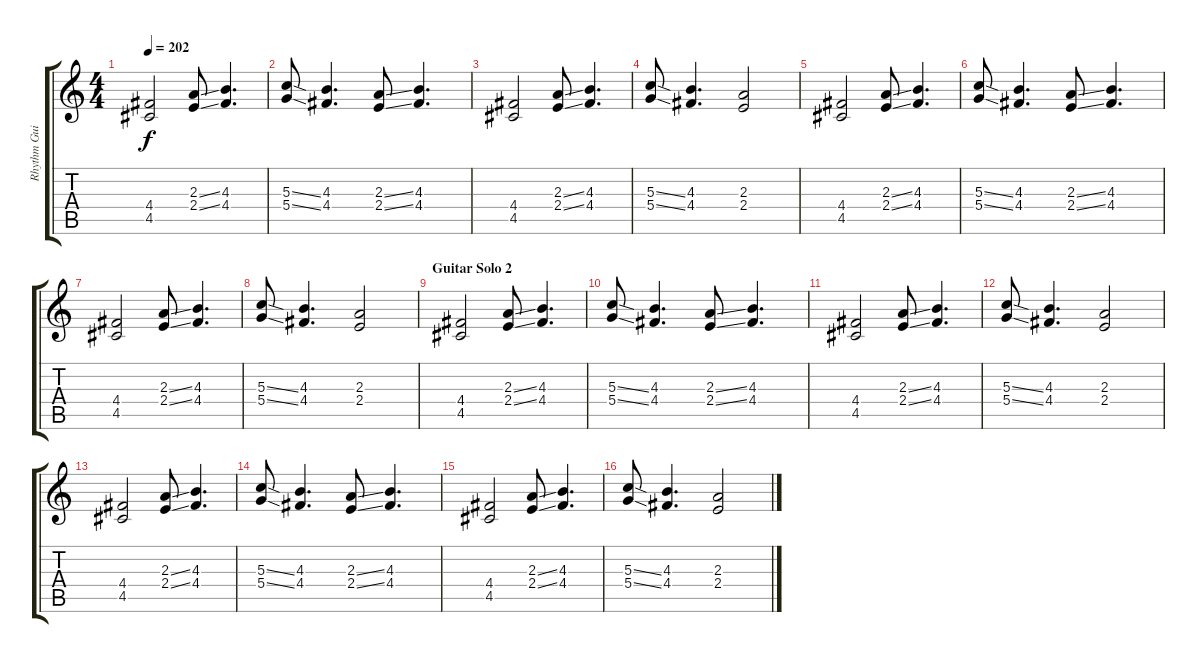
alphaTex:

\track ("Rhythm Guitar" "Rhythm Gui") {instrument distortionguitar}
\staff {score tabs}
\tuning (E4 B3 G3 D3 A2 E2) {hide}
\ts (4 4)
\tempo 202
\clef g2
\ks c
(4.4 4.5).2{dy f} (2.3{ss} 2.4{ss}).8 (4.3 4.4).4{d} |
(5.3{ss} 5.4{ss}).8 (4.3 4.4).4{d} (2.3{ss} 2.4{ss}).8 (4.3 4.4).4{d} |
(4.4 4.5).2 (2.3{ss} 2.4{ss}).8 (4.3 4.4).4{d} |
(5.3{ss} 5.4{ss}).8 (4.3 4.4).4{d} (2.3 2.4).2 |
(4.4 4.5).2 (2.3{ss} 2.4{ss}).8 (4.3 4.4).4{d} |
(5.3{ss} 5.4{ss}).8 (4.3 4.4).4{d} (2.3{ss} 2.4{ss}).8 (4.3 4.4).4{d} |
(4.4 4.5).2 (2.3{ss} 2.4{ss}).8 (4.3 4.4).4{d} |
(5.3{ss} 5.4{ss}).8 (4.3 4.4).4{d} (2.3 2.4).2 |
\section ("" "Guitar Solo 2")
(4.4 4.5).2 (2.3{ss} 2.4{ss}).8 (4.3 4.4).4{d} |
(5.3{ss} 5.4{ss}).8 (4.3 4.4).4{d} (2.3{ss} 2.4{ss}).8 (4.3 4.4).4{d} |
(4.4 4.5).2 (2.3{ss} 2.4{ss}).8 (4.3 4.4).4{d} |
(5.3{ss} 5.4{ss}).8 (4.3 4.4).4{d} (2.3 2.4).2 |
(4.4 4.5).2 (2.3{ss} 2.4{ss}).8 (4.3 4.4).4{d} |
(5.3{ss} 5.4{ss}).8 (4.3 4.4).4{d} (2.3{ss} 2.4{ss}).8 (4.3 4.4).4{d} |
(4.4 4.5).2 (2.3{ss} 2.4{ss}).8 (4.3 4.4).4{d} |
(5.3{ss} 5.4{ss}).8 (4.3 4.4).4{d} (2.3 2.4).2
